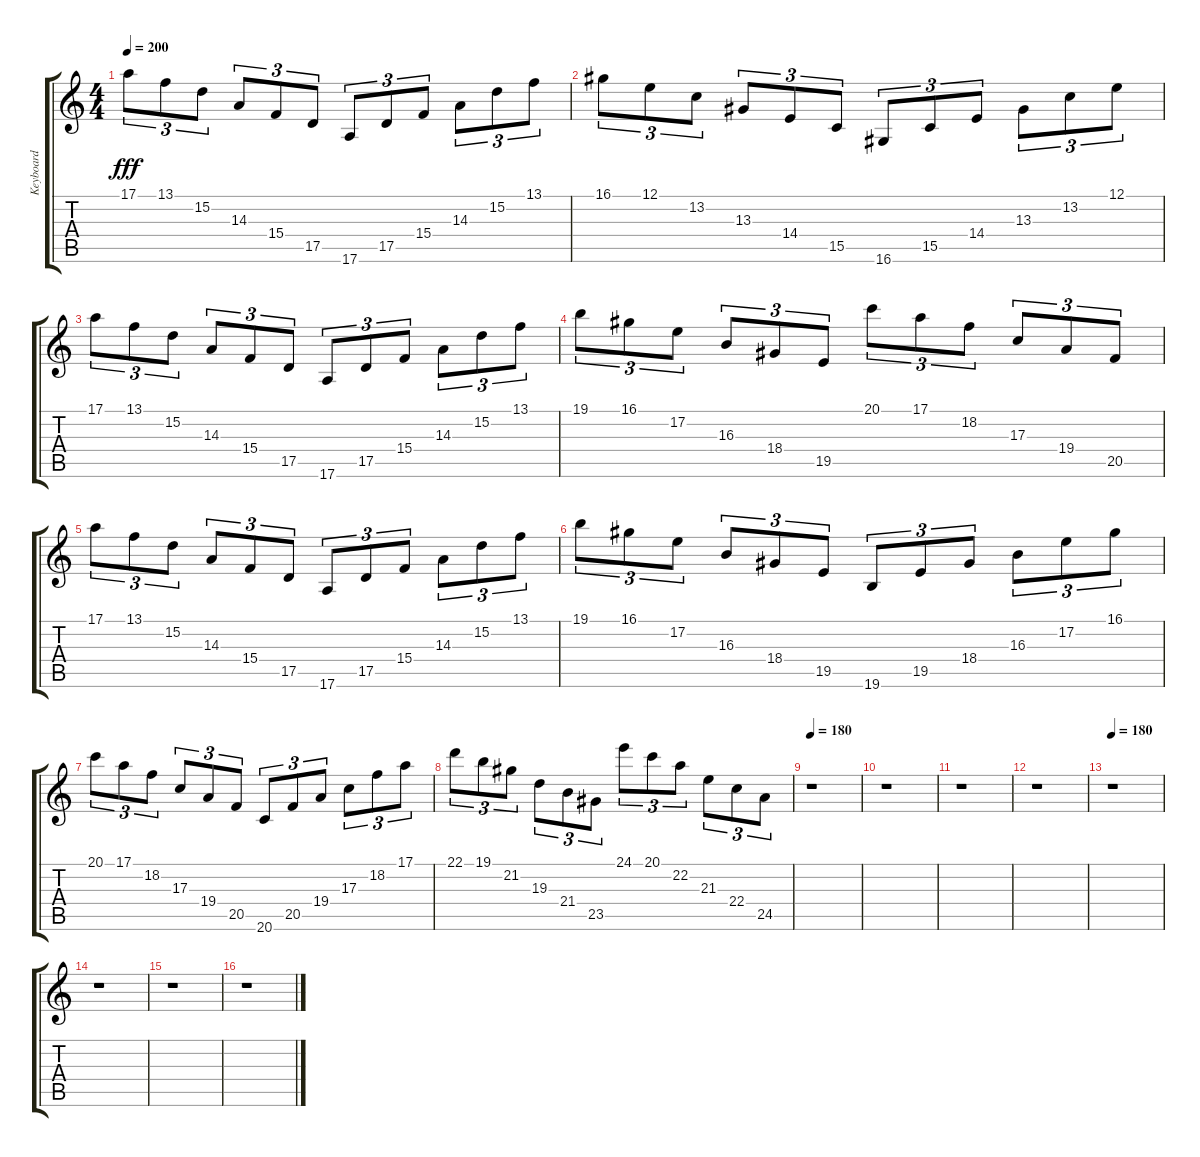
\track ("Keyboard" "Keyboard") {instrument lead2sawtooth}
\staff {score tabs}
\tuning (E4 B3 G3 D3 A2 E2) {hide}
\ts (4 4)
\tempo 200
\clef g2
\ks c
17.1.8{tu (3 2) dy fff} 13.1.8{tu (3 2)} 15.2.8{tu (3 2)} 14.3.8{tu (3 2)} 15.4.8{tu (3 2)} 17.5.8{tu (3 2)} 17.6.8{tu (3 2)} 17.5.8{tu (3 2)} 15.4.8{tu (3 2)} 14.3.8{tu (3 2)} 15.2.8{tu (3 2)} 13.1.8{tu (3 2)} |
16.1.8{tu (3 2)} 12.1.8{tu (3 2)} 13.2.8{tu (3 2)} 13.3.8{tu (3 2)} 14.4.8{tu (3 2)} 15.5.8{tu (3 2)} 16.6.8{tu (3 2)} 15.5.8{tu (3 2)} 14.4.8{tu (3 2)} 13.3.8{tu (3 2)} 13.2.8{tu (3 2)} 12.1.8{tu (3 2)} |
17.1.8{tu (3 2)} 13.1.8{tu (3 2)} 15.2.8{tu (3 2)} 14.3.8{tu (3 2)} 15.4.8{tu (3 2)} 17.5.8{tu (3 2)} 17.6.8{tu (3 2)} 17.5.8{tu (3 2)} 15.4.8{tu (3 2)} 14.3.8{tu (3 2)} 15.2.8{tu (3 2)} 13.1.8{tu (3 2)} |
19.1.8{tu (3 2)} 16.1.8{tu (3 2)} 17.2.8{tu (3 2)} 16.3.8{tu (3 2)} 18.4.8{tu (3 2)} 19.5.8{tu (3 2)} 20.1.8{tu (3 2)} 17.1.8{tu (3 2)} 18.2.8{tu (3 2)} 17.3.8{tu (3 2)} 19.4.8{tu (3 2)} 20.5.8{tu (3 2)} |
17.1.8{tu (3 2)} 13.1.8{tu (3 2)} 15.2.8{tu (3 2)} 14.3.8{tu (3 2)} 15.4.8{tu (3 2)} 17.5.8{tu (3 2)} 17.6.8{tu (3 2)} 17.5.8{tu (3 2)} 15.4.8{tu (3 2)} 14.3.8{tu (3 2)} 15.2.8{tu (3 2)} 13.1.8{tu (3 2)} |
19.1.8{tu (3 2)} 16.1.8{tu (3 2)} 17.2.8{tu (3 2)} 16.3.8{tu (3 2)} 18.4.8{tu (3 2)} 19.5.8{tu (3 2)} 19.6.8{tu (3 2)} 19.5.8{tu (3 2)} 18.4.8{tu (3 2)} 16.3.8{tu (3 2)} 17.2.8{tu (3 2)} 16.1.8{tu (3 2)} |
20.1.8{tu (3 2)} 17.1.8{tu (3 2)} 18.2.8{tu (3 2)} 17.3.8{tu (3 2)} 19.4.8{tu (3 2)} 20.5.8{tu (3 2)} 20.6.8{tu (3 2)} 20.5.8{tu (3 2)} 19.4.8{tu (3 2)} 17.3.8{tu (3 2)} 18.2.8{tu (3 2)} 17.1.8{tu (3 2)} |
22.1.8{tu (3 2)} 19.1.8{tu (3 2)} 21.2.8{tu (3 2)} 19.3.8{tu (3 2)} 21.4.8{tu (3 2)} 23.5.8{tu (3 2)} 24.1.8{tu (3 2)} 20.1.8{tu (3 2)} 22.2.8{tu (3 2)} 21.3.8{tu (3 2)} 22.4.8{tu (3 2)} 24.5.8{tu (3 2)} |
\tempo 180
r.1 |
r.1 |
r.1 |
r.1 |
\tempo 180
r.1 |
r.1 |
r.1 |
r.1
